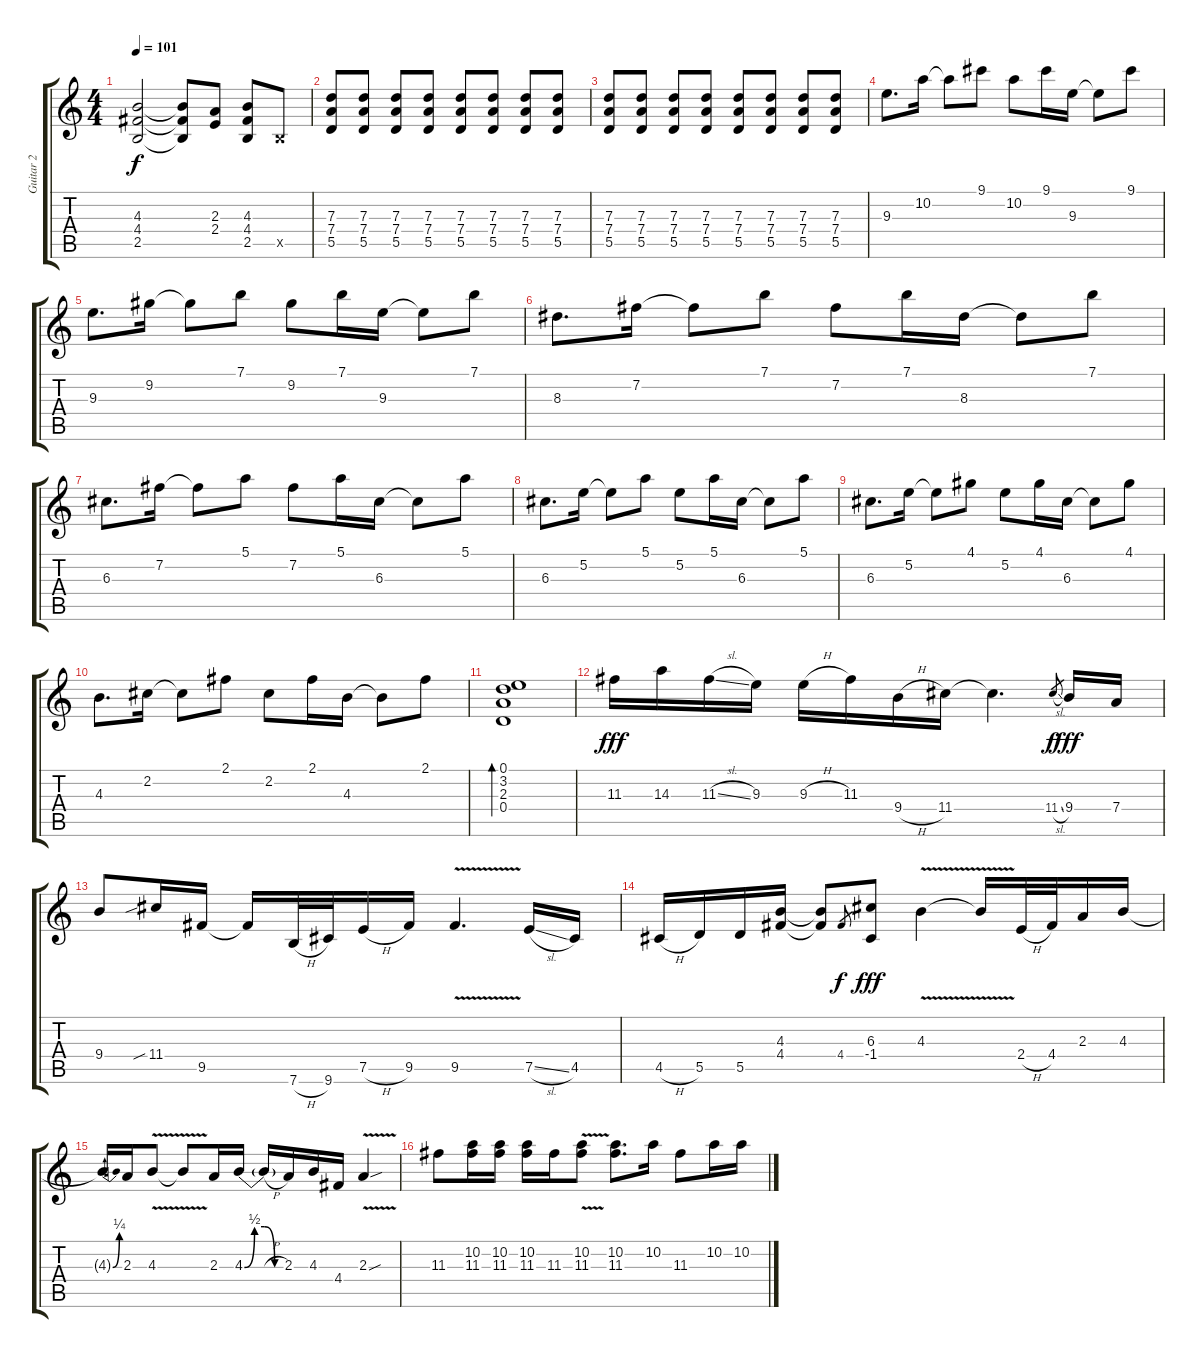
\track ("Guitar 2" "Guitar 2") {mute instrument distortionguitar}
\staff {score tabs}
\tuning (E4 B3 G3 D3 A2 E2) {hide}
\ts (4 4)
\tempo 101
\clef g2
\ks c
(4.3 4.4 2.5).2{dy f} (4.3{t} 4.4{t} 2.5{t}).8 (2.3 2.4).8 (4.3 4.4 2.5).8 2.5{x}.8 |
(7.3 7.4 5.5).8 (7.3 7.4 5.5).8 (7.3 7.4 5.5).8 (7.3 7.4 5.5).8 (7.3 7.4 5.5).8 (7.3 7.4 5.5).8 (7.3 7.4 5.5).8 (7.3 7.4 5.5).8 |
(7.3 7.4 5.5).8 (7.3 7.4 5.5).8 (7.3 7.4 5.5).8 (7.3 7.4 5.5).8 (7.3 7.4 5.5).8 (7.3 7.4 5.5).8 (7.3 7.4 5.5).8 (7.3 7.4 5.5).8 |
9.3.8{d} 10.2.16 10.2{t}.8 9.1.8 10.2.8 9.1.16 9.3.16 9.3{t}.8 9.1.8 |
9.3.8{d} 9.2.16 9.2{t}.8 7.1.8 9.2.8 7.1.16 9.3.16 9.3{t}.8 7.1.8 |
8.3.8{d} 7.2.16 7.2{t}.8 7.1.8 7.2.8 7.1.16 8.3.16 8.3{t}.8 7.1.8 |
6.3.8{d} 7.2.16 7.2{t}.8 5.1.8 7.2.8 5.1.16 6.3.16 6.3{t}.8 5.1.8 |
6.3.8{d} 5.2.16 5.2{t}.8 5.1.8 5.2.8 5.1.16 6.3.16 6.3{t}.8 5.1.8 |
6.3.8{d} 5.2.16 5.2{t}.8 4.1.8 5.2.8 4.1.16 6.3.16 6.3{t}.8 4.1.8 |
4.3.8{d} 2.2.16 2.2{t}.8 2.1.8 2.2.8 2.1.16 4.3.16 4.3{t}.8 2.1.8 |
(0.1 3.2 2.3 0.4).1{bd 120} |
11.3.16{dy fff} 14.3.16 11.3{sl}.16 9.3.16 9.3{h}.16 11.3.16 9.4{h}.16 11.4.16 11.4{t}.4{d} 11.4{sl}.8{gr dy f} 9.4.16{dy fff} 7.4.16 |
9.4.8 11.4{sib}.16 9.5.16 9.5{t}.16 7.6{h}.32 9.6.32 7.5{h}.16 9.5.16 9.5{v}.4{d} 7.5{sl}.16 4.5.16 |
4.5{h}.16 5.5.16 5.5.16 (4.3 4.4).16 (4.3{t} 4.4{t}).8 4.4.8{gr dy f} (6.3 -1.4).8{dy fff} 4.3{v}.4 4.3{t}.16 2.4{h}.32 4.4.32 2.3.16 4.3.16 |
4.3{be (bend 0 0 60 1) t}.16 2.3.16 4.3{v}.8 4.3{t}.8 2.3.16 4.3{be (custom 0 0 15 2 30 2 45 0 60 0)}.16 4.3{h t}.16 2.3.16 4.3.16 4.4.16 2.3{v sou}.4 |
11.3.8 (10.2 11.3).16 (10.2 11.3).16 (10.2 11.3).16 11.3.16 (10.2{v} 11.3{v}).8 (10.2 11.3).8{d} 10.2.16 11.3.8 10.2.16 10.2.16
